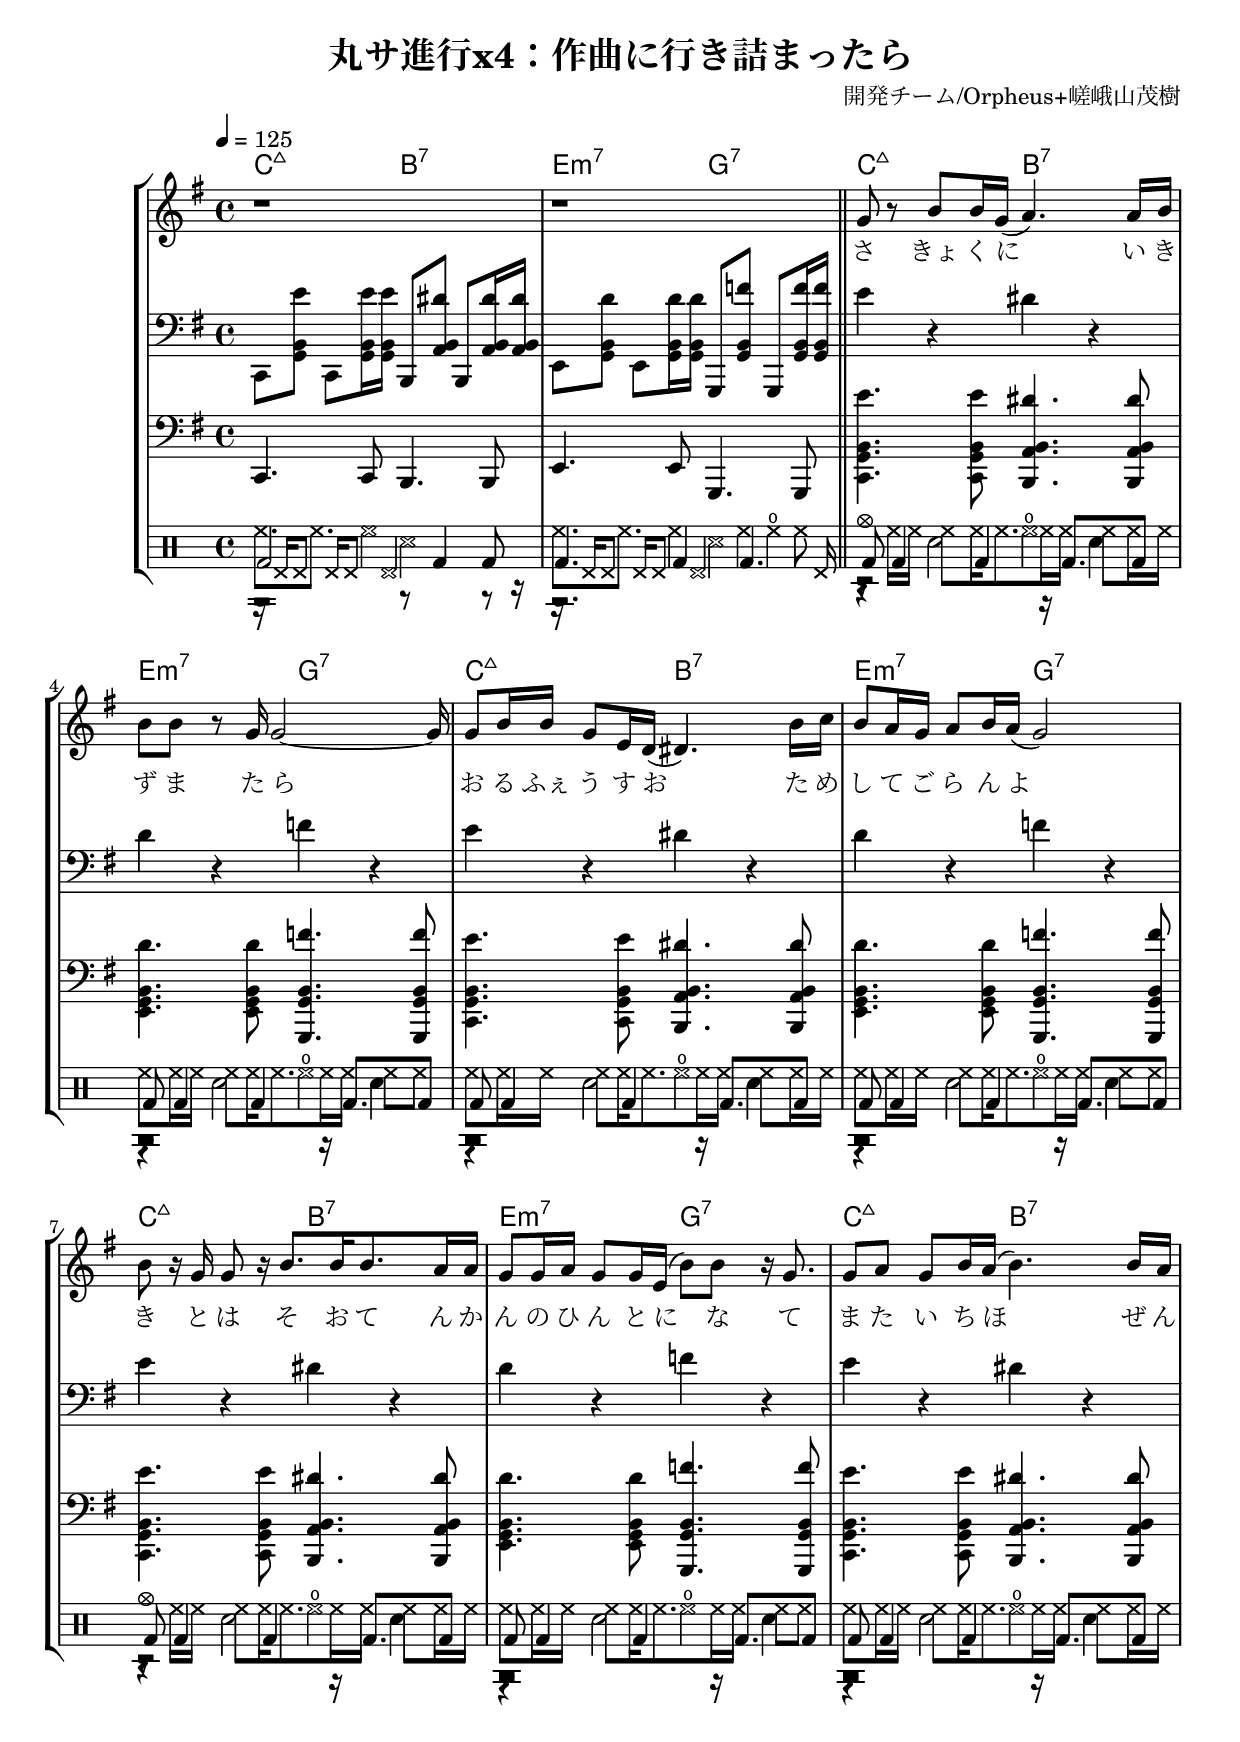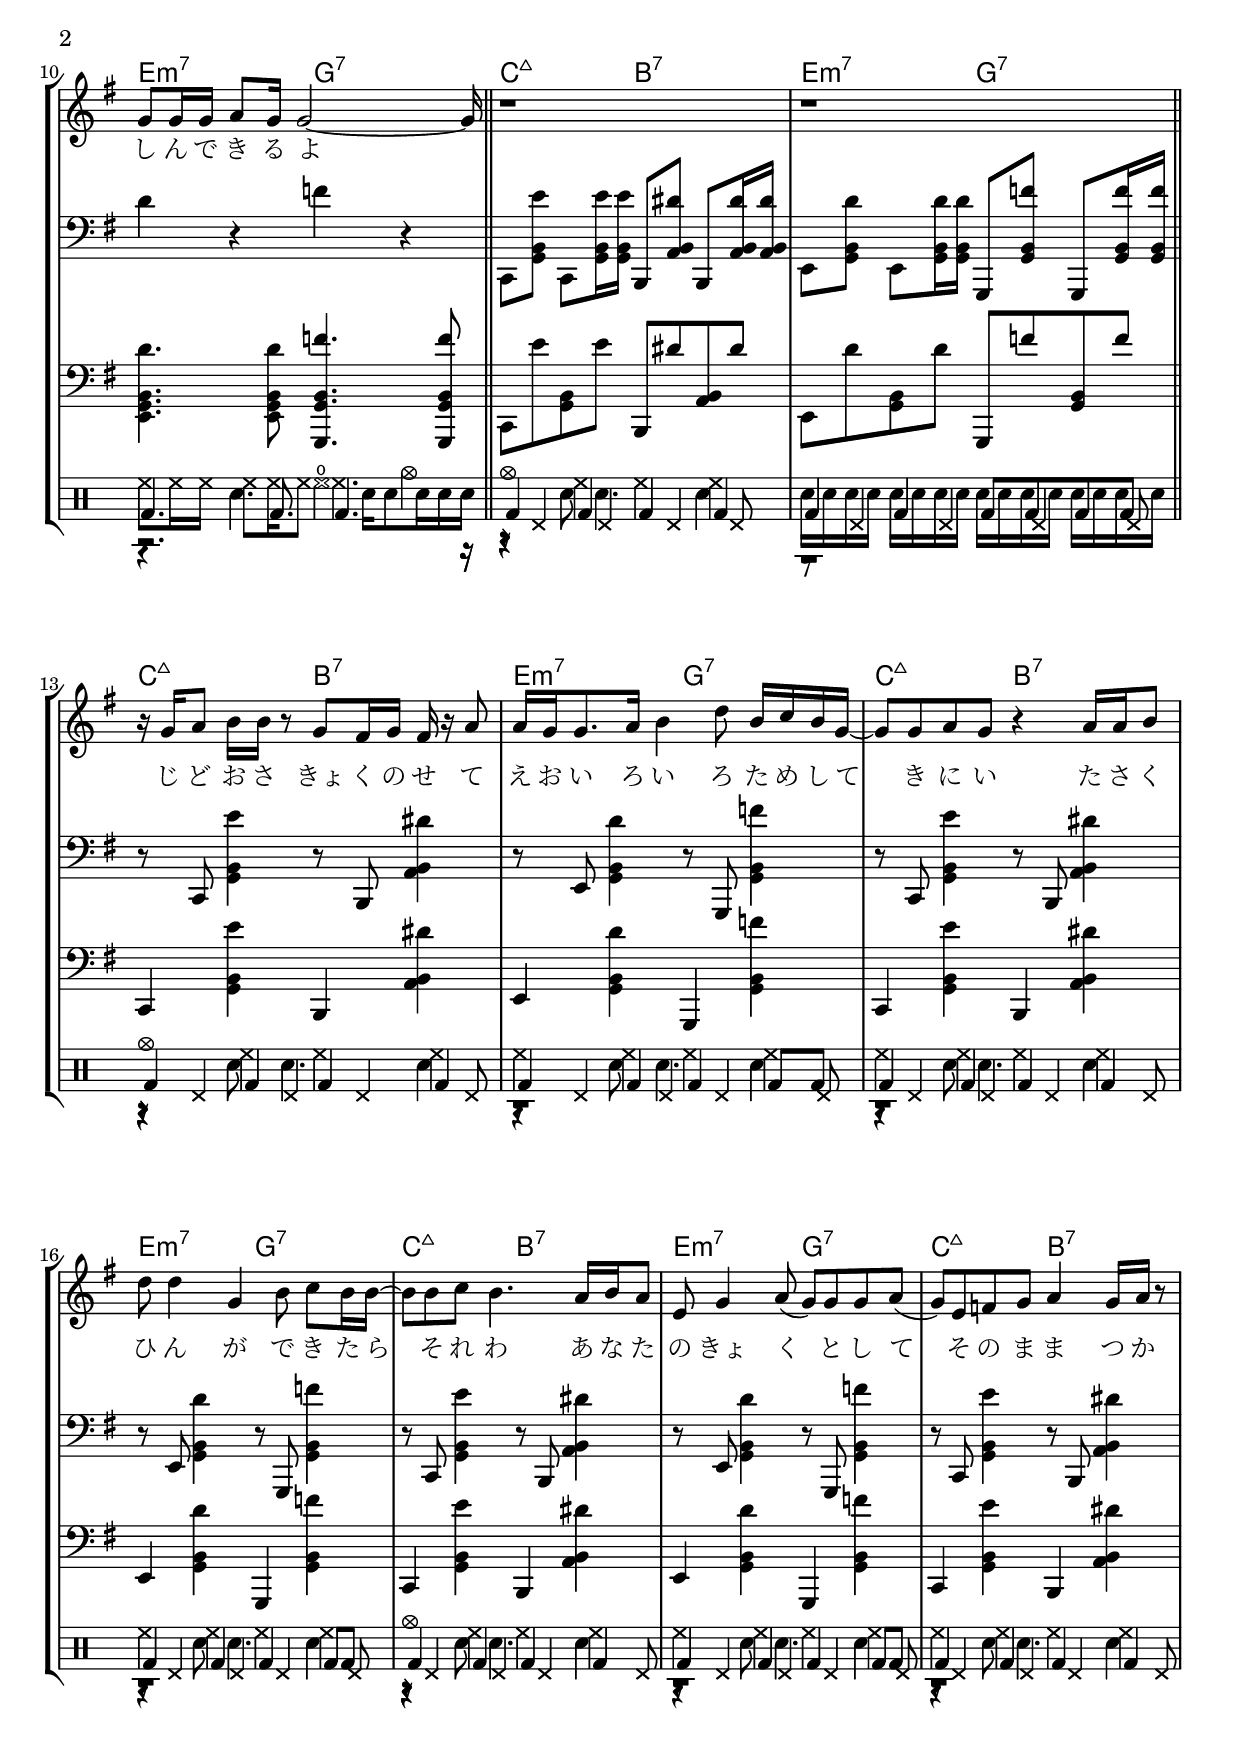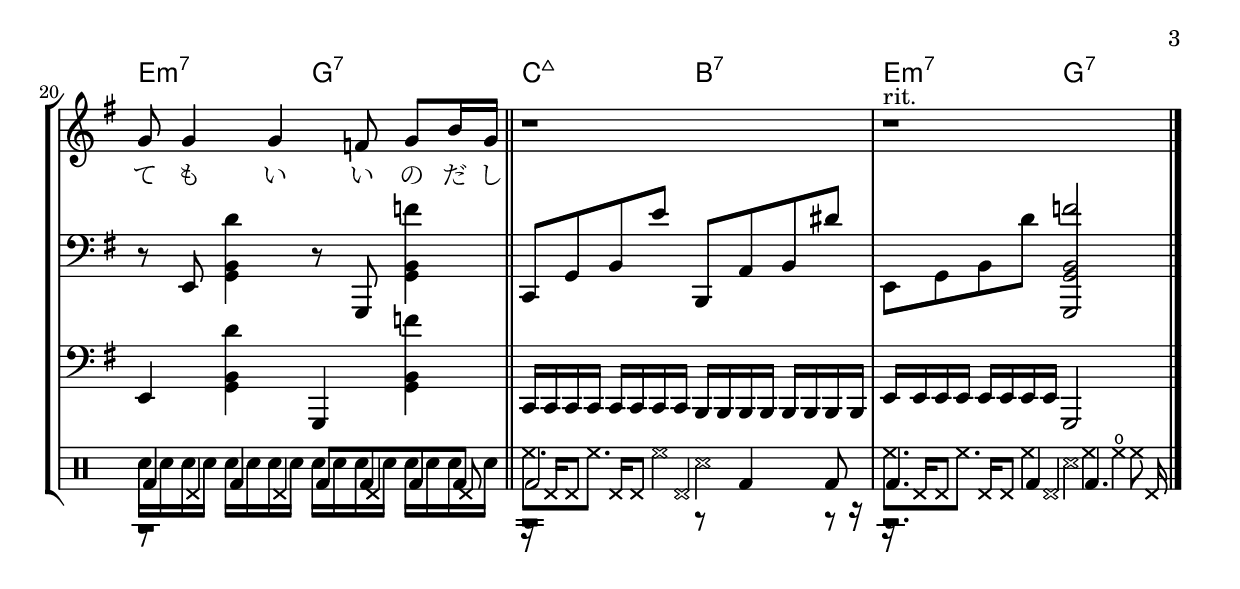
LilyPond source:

\version "2.12.1"

\header {
	title = \markup {丸サ進行x4：作曲に行き詰まったら}
	composer = \markup \center-column {開発チーム/Orpheus+嵯峨山茂樹}
}

harmony = \chordmode {
	c2:maj7 b:7 e:min7 g:7 

	c:maj7 b:7 e:min7 g:7 c:maj7 b:7 e:min7 g:7 c:maj7 b:7 e:min7 g:7 c:maj7 b:7 e:min7 g:7 

	c:maj7 b:7 e:min7 g:7 

	c:maj7 b:7 e:min7 g:7 c:maj7 b:7 e:min7 g:7 c:maj7 b:7 e:min7 g:7 c:maj7 b:7 e:min7 g:7 

	c:maj7 b:7 e:min7 g:7 
}

melody = {
	\key g \major
	\tempo 4 = 125
	r1 | r1   
	\set Staff.midiInstrument = #"mmi0.38"
	 g'8  r8  b'8  b'16  g'16  (a'4.)  a'16  b'16 
	b'8  b'8  r8  g'16  g'2~g'16 
	g'8  b'16  b'16  g'8  e'16  d'16  (dis'4.)  b'16  c''16 
	b'8  a'16  g'16  a'8  b'16  a'16  (g'2) 
	b'8  r16  g'16  g'8  r16  b'8.  b'16  b'8.  a'16  a'16 
	g'8  g'16  a'16  g'8  g'16  e'16  (b'8)  b'8  r16  g'8. 
	g'8  a'8  g'8  b'16  a'16  (b'4.)  b'16  a'16 
	g'8  g'16  g'16  a'8  g'16  g'2~g'16
	r1 | r1   
	\set Staff.midiInstrument = #"mmi0.38"
	r16 g'16  a'8  b'16  b'16  r8  g'8  fis'16  g'16  fis'16  r16  a'8 
	a'16  g'16  g'8.  a'16  b'4  d''8  b'16  c''16  b'16  g'16~ 
	g'8  g'8  a'8  g'8  r4  a'16  a'16  b'8 
	d''8  d''4  g'4  b'8  c''8  b'16  b'16~ 
	b'8  b'8  c''8  b'4.  a'16  b'16  a'8 
	e'8  g'4  a'8  (g'8)  g'8  g'8  a'8 
	(g'8)  e'8  f'8  g'8  a'4  g'16  a'16  r8 
	g'8  g'4  g'4  f'8  g'8  b'16  g'16
	r1 | r1^"rit." \bar "|."
}

words = \lyricmode {
	
	さ  きょ  く  に  い  き  ず  ま  た  ら  お  る  ふぇ  う  す  お  た  め  し  て  ご  ら  ん  よ  き  と  は  そ  お  て  ん  か  ん  の  ひ  ん  と  に  な  て  ま  た  い  ち  ほ  ぜ  ん  し  ん  で  き  る  よ  
	
	じ  ど  お  さ  きょ  く  の  せ  て  え  お  い  ろ  い  ろ  た  め  し  て  き  に  い  た  さ  く  ひ  ん  が  で  き  た  ら  そ  れ  わ  あ  な  た  の  きょ  く  と  し  て  そ  の  ま  ま  つ  か  て  も  い  い  の  だ  し  
	
}

tempochange = {
	\tempo 4 = 125
	r1 | r1 \bar "||"
	\tempo 4 = 125
	r1 | r1 | r1 | r1 | r1 | r1 | r1 | r1 \bar "||"
	\tempo 4 = 125
	r1 | r1 \bar "||"
	\tempo 4 = 125
	r1 | r1 | r1 | r1 | r1 | r1 | r1 | r1 \bar "||"
	\tempo 4 = 125
	r1 | \tempo 4 = 93 r2 \tempo 4 = 83 r2 \bar "|."
}

mainacc = {
	\clef bass
	\set Staff.midiInstrument = #"Acoustic Guitar (steel)"
	\key g \major
	\tempo 4 = 125
	c,8 <g, b, e'> c, <g, b, e'>16 <g, b, e'>
	b,,8 <a, b, dis'> b,, <a, b, dis'>16 <a, b, dis'>
	e,8 <g, b, d'> e, <g, b, d'>16 <g, b, d'>
	g,,8 <g, b, f'> g,, <g, b, f'>16 <g, b, f'>
	\bar "||"

	\set Staff.midiInstrument = #"Acoustic Guitar (steel)"
	e'4 r4
	dis'4 r4
	d'4 r4
	f'4 r4
	e'4 r4
	dis'4 r4
	d'4 r4
	f'4 r4
	e'4 r4
	dis'4 r4
	d'4 r4
	f'4 r4
	e'4 r4
	dis'4 r4
	d'4 r4
	f'4 r4
	\bar "||"

	\set Staff.midiInstrument = #"Acoustic Guitar (steel)"
	c,8 <g, b, e'> c, <g, b, e'>16 <g, b, e'>
	b,,8 <a, b, dis'> b,, <a, b, dis'>16 <a, b, dis'>
	e,8 <g, b, d'> e, <g, b, d'>16 <g, b, d'>
	g,,8 <g, b, f'> g,, <g, b, f'>16 <g, b, f'>
	\bar "||"

	\set Staff.midiInstrument = #"Acoustic Guitar (steel)"
	r8 c, <g, b, e'>4
	r8 b,, <a, b, dis'>4
	r8 e, <g, b, d'>4
	r8 g,, <g, b, f'>4
	r8 c, <g, b, e'>4
	r8 b,, <a, b, dis'>4
	r8 e, <g, b, d'>4
	r8 g,, <g, b, f'>4
	r8 c, <g, b, e'>4
	r8 b,, <a, b, dis'>4
	r8 e, <g, b, d'>4
	r8 g,, <g, b, f'>4
	r8 c, <g, b, e'>4
	r8 b,, <a, b, dis'>4
	r8 e, <g, b, d'>4
	r8 g,, <g, b, f'>4
	\bar "||"

	\set Staff.midiInstrument = #"Acoustic Guitar (steel)"
	c,8 g,8 b,8 e'8
	b,,8 a,8 b,8 dis'8
	e,8 g,8 b,8 d'8
	<g,, g, b, f'>2
	\bar "|."
}

subacc = {
	\clef bass
	\set Staff.midiInstrument = #"Synthstrings 1"
	\key g \major
	\tempo 4 = 125
	c,4.c,8
	b,,4.b,,8
	e,4.e,8
	g,,4.g,,8
	\bar "||"

	\set Staff.midiInstrument = #"Synthstrings 2"
	<c, g, b, e'>4. <c, g, b, e'>8
	<b,, a, b, dis'>4. <b,, a, b, dis'>8
	<e, g, b, d'>4. <e, g, b, d'>8
	<g,, g, b, f'>4. <g,, g, b, f'>8
	<c, g, b, e'>4. <c, g, b, e'>8
	<b,, a, b, dis'>4. <b,, a, b, dis'>8
	<e, g, b, d'>4. <e, g, b, d'>8
	<g,, g, b, f'>4. <g,, g, b, f'>8
	<c, g, b, e'>4. <c, g, b, e'>8
	<b,, a, b, dis'>4. <b,, a, b, dis'>8
	<e, g, b, d'>4. <e, g, b, d'>8
	<g,, g, b, f'>4. <g,, g, b, f'>8
	<c, g, b, e'>4. <c, g, b, e'>8
	<b,, a, b, dis'>4. <b,, a, b, dis'>8
	<e, g, b, d'>4. <e, g, b, d'>8
	<g,, g, b, f'>4. <g,, g, b, f'>8
	\bar "||"

	\set Staff.midiInstrument = #"Pizzicato Strings"
	c,8 e' <g, b,> e'
	b,,8 dis' <a, b,> dis'
	e,8 d' <g, b,> d'
	g,,8 f' <g, b,> f'
	\bar "||"

	\set Staff.midiInstrument = #"Pizzicato Strings"
	c,4 <g, b, e'>4
	b,,4 <a, b, dis'>4
	e,4 <g, b, d'>4
	g,,4 <g, b, f'>4
	c,4 <g, b, e'>4
	b,,4 <a, b, dis'>4
	e,4 <g, b, d'>4
	g,,4 <g, b, f'>4
	c,4 <g, b, e'>4
	b,,4 <a, b, dis'>4
	e,4 <g, b, d'>4
	g,,4 <g, b, f'>4
	c,4 <g, b, e'>4
	b,,4 <a, b, dis'>4
	e,4 <g, b, d'>4
	g,,4 <g, b, f'>4
	\bar "||"

	\set Staff.midiInstrument = #"Pizzicato Strings"
	c,16 c,16 c,16 c,16 c,16 c,16 c,16 c,16
	b,,16 b,,16 b,,16 b,,16 b,,16 b,,16 b,,16 b,,16
	e,16 e,16 e,16 e,16 e,16 e,16 e,16 e,16
	g,,2
	\bar "|."
}

percA = {
	\drummode {
	r1  |r2. hho4  \bar "||"
	r2 hho2  |r2 hho2  |r2 hho2  |r2 hho2  |r2 hho2  |r2 hho2  |r2 hho2  |r2 hho2  \bar "||"
	r4 hh4 hh4 hh4  |r1  \bar "||"
	r4 hh4 hh4 hh4  |hh4 hh4 hh4 hh4  |hh4 hh4 hh4 hh4  |hh4 hh4 hh4 hh4  |r4 hh4 hh4 hh4  |hh4 hh4 hh4 hh4  |hh4 hh4 hh4 hh4  |r1  \bar "||"
	r1  |r2. hho4  \bar "|."
	}
}

percB = {
	\drummode {
	r16 hhp16 hhp8 hhp16 hhp8 hhp2 r16  |r16 hhp16 hhp8 hhp16 hhp8 hhp2 hhp16  \bar "||"
	r8 hh16 hh16 hh8 hh16 hh8. hh16 hh16 hh8 hh16 hh16  |hh8 hh16 hh16 hh8 hh16 hh8. hh16 hh16 hh8 hh8  |hh8 hh16 hh16 hh8 hh16 hh8. hh16 hh16 hh8 hh16 hh16  |hh8 hh16 hh16 hh8 hh16 hh8. hh16 hh16 hh8 hh8  |r8 hh16 hh16 hh8 hh16 hh8. hh16 hh16 hh8 hh16 hh16  |hh8 hh16 hh16 hh8 hh16 hh8. hh16 hh16 hh8 hh8  |hh8 hh16 hh16 hh8 hh16 hh8. hh16 hh16 hh8 hh16 hh16  |hh8 hh16 hh16 hh8 hh16 hh8 hh4. r16  \bar "||"
	r4 sn8 sn4. sn4  |sn16 sn16 sn16 sn16 sn16 sn16 sn16 sn16 sn16 sn16 sn16 sn16 sn16 sn16 sn16 sn16  \bar "||"
	r4 sn8 sn4. sn4  |r4 sn8 sn4. sn4  |r4 sn8 sn4. sn4  |r4 sn8 sn4. sn4  |r4 sn8 sn4. sn4  |r4 sn8 sn4. sn4  |r4 sn8 sn4. sn4  |sn16 sn16 sn16 sn16 sn16 sn16 sn16 sn16 sn16 sn16 sn16 sn16 sn16 sn16 sn16 sn16  \bar "||"
	r16 hhp16 hhp8 hhp16 hhp8 hhp2 r16  |r16 hhp16 hhp8 hhp16 hhp8 hhp2 hhp16  \bar "|."
	}
}

percC = {
	\drummode {
	hh8. hh8. hh2 r8  |hh8. hh8. hh4 hh4 hh8  \bar "||"
	r4 sn2 sn4  |r4 sn2 sn4  |r4 sn2 sn4  |r4 sn2 sn4  |r4 sn2 sn4  |r4 sn2 sn4  |r4 sn2 sn4  |r4 sn4. sn16 sn8 sn16 sn16 sn16  \bar "||"
	bd4 bd4 bd4 bd4  |bd4 bd4 bd8 bd8 bd8 bd8  \bar "||"
	bd4 bd4 bd4 bd4  |bd4 bd4 bd4 bd8 bd8  |bd4 bd4 bd4 bd4  |bd4 bd4 bd4 bd8 bd8  |bd4 bd4 bd4 bd4  |bd4 bd4 bd4 bd8 bd8  |bd4 bd4 bd4 bd4  |bd4 bd4 bd8 bd8 bd8 bd8  \bar "||"
	hh8. hh8. hh2 r8  |hh8. hh8. hh4 hh4 hh8  \bar "|."
	}
}

percD = {
	\drummode {
	r2 ss2  |r2 ss2  \bar "||"
	bd8 bd4 bd4 r16 bd8. bd8  |bd8 bd4 bd4 r16 bd8. bd8  |bd8 bd4 bd4 r16 bd8. bd8  |bd8 bd4 bd4 r16 bd8. bd8  |bd8 bd4 bd4 r16 bd8. bd8  |bd8 bd4 bd4 r16 bd8. bd8  |bd8 bd4 bd4 r16 bd8. bd8  |bd4. bd8. bd4. r16  \bar "||"
	r8 hhp4 hhp4 hhp4 hhp8  |r8 hhp4 hhp4 hhp4 hhp8  \bar "||"
	r8 hhp4 hhp4 hhp4 hhp8  |r8 hhp4 hhp4 hhp4 hhp8  |r8 hhp4 hhp4 hhp4 hhp8  |r8 hhp4 hhp4 hhp4 hhp8  |r8 hhp4 hhp4 hhp4 hhp8  |r8 hhp4 hhp4 hhp4 hhp8  |r8 hhp4 hhp4 hhp4 hhp8  |r8 hhp4 hhp4 hhp4 hhp8  \bar "||"
	r2 ss2  |r2 ss2  \bar "|."
	}
}

percE = {
	\drummode {
	bd2 r8 bd4 bd8  |bd4. bd4 bd4.  \bar "||"
	cymc1  |r1 |r1 |r1 |cymc1  |r1 |r1 |r2. cymc4  \bar "||"
	cymc1  |r1 \bar "||"
	cymc1  |r1 |r1 |r1 |cymc1  |r1 |r1 |r1 \bar "||"
	bd2 r8 bd4 bd8  |bd4. bd4 bd4.  \bar "|."
	}
}

\score {
	<<
		\new StaffGroup <<
			\new ChordNames {\harmony}
			\new Voice = "melody" {\melody}
			\new Lyrics \lyricsto "melody" \words
			\new Staff = "mainacc" {\mainacc}
			\new Staff = "subacc" {\subacc}
			\new DrumStaff <<
				\new DrumVoice {\percA}
				\new DrumVoice {\percB}
				\new DrumVoice {\percC}
				\new DrumVoice {\percD}
				\new DrumVoice {\percE}
			>>
		>>
	>>
	\layout { }
}
